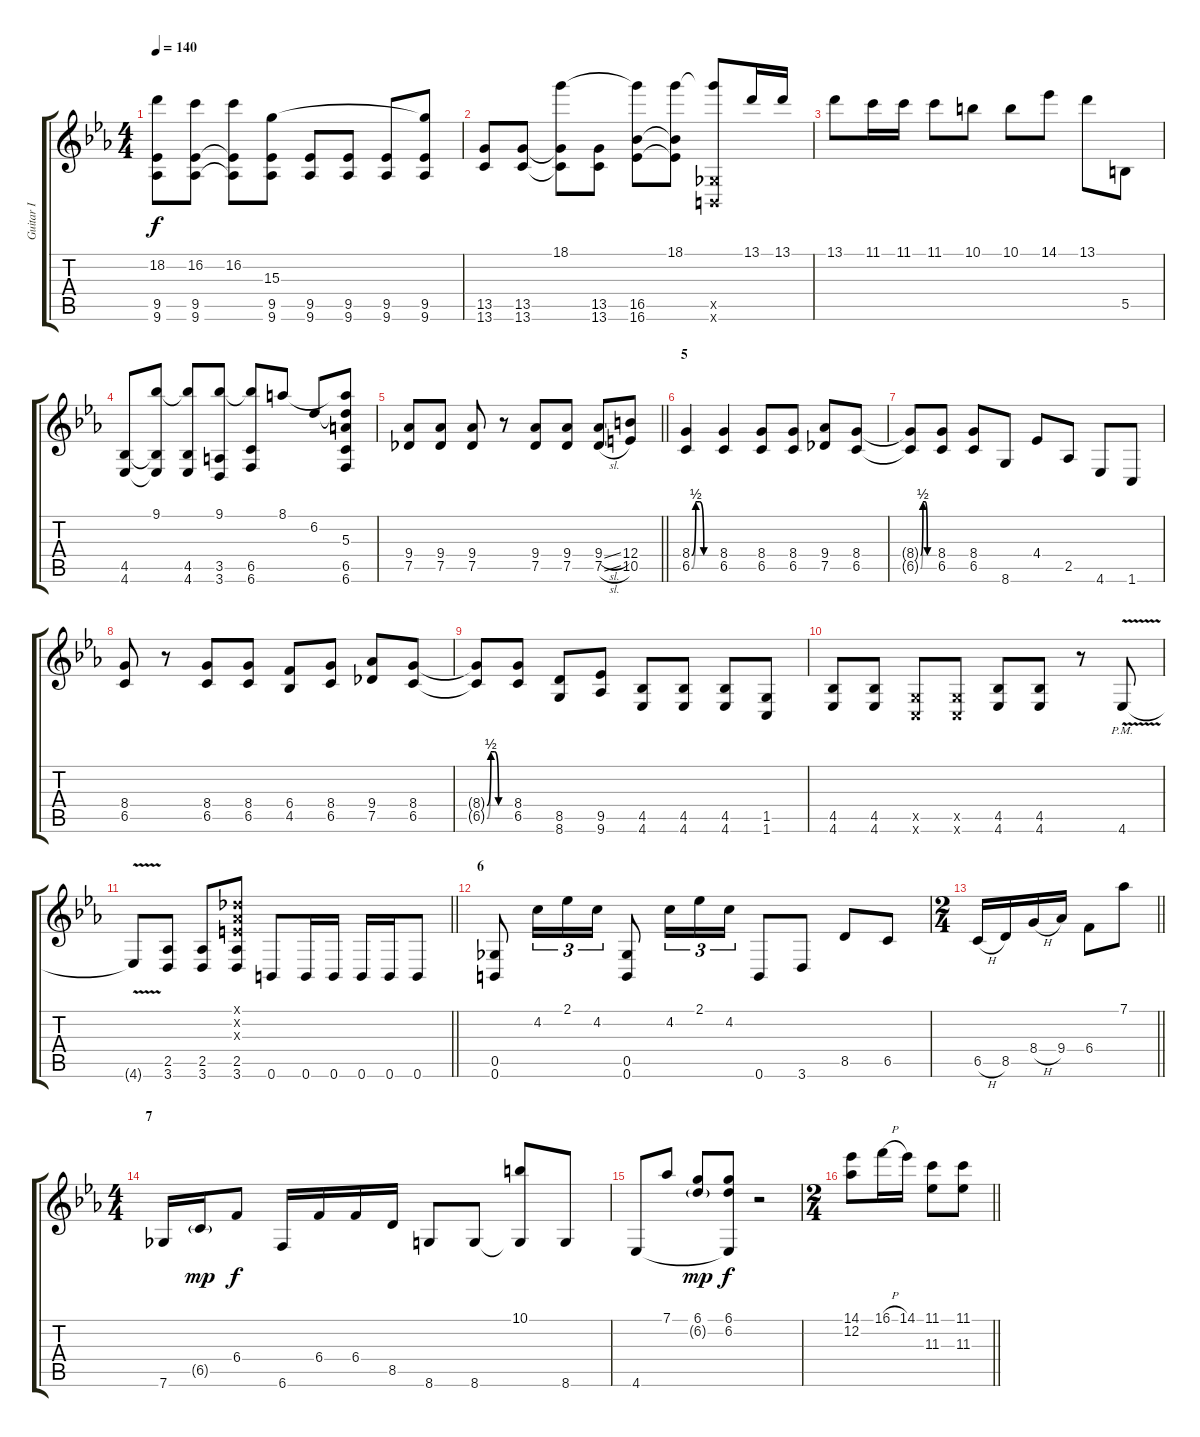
\track ("Guitar I" "Guitar I") {instrument overdrivenguitar}
\staff {score tabs}
\tuning (Db4 Ab3 E3 B2 Gb2 B1) {hide}
\ts (4 4)
\tempo 140
\clef g2
\ks cminor
(18.2{t} 9.5 9.6).8{dy f} (16.2 9.5 9.6).8 (16.2 9.5{t} 9.6{t}).8 (15.3 9.5 9.6).8 (9.5 9.6).8 (9.5 9.6).8 (9.5 9.6).8 (15.3{t} 9.5 9.6).8 |
(13.5 13.6).8 (13.5 13.6).8 (18.1 13.5{t} 13.6{t}).8 (13.5 13.6).8 (18.1{t} 16.5 16.6).8 (18.1 16.5{t} 16.6{t}).8 (18.1{t} 0.5{x} 0.6{x}).8 13.1.16 13.1.16 |
13.1.8 11.1.16 11.1.16 11.1.8 10.1.8 10.1.8 14.1.8 13.1.8 5.5.8 |
(4.5 4.6).8 (9.1 4.5{t} 4.6{t}).8 (9.1{t} 4.5 4.6).8 (9.1 3.5 3.6).8 (9.1{t} 6.5 6.6).8 8.1.8 6.2.8 (8.1{t} 6.2{t} 5.3 6.5 6.6).8 |
\barLineRight lightlight
(9.4 7.5).8 (9.4 7.5).8 (9.4 7.5).8 r.8 (9.4 7.5).8 (9.4 7.5).8 (9.4{sl} 7.5{sl}).8 (12.4 10.5).8 |
\section ("" "5")
(8.4{be (custom 0 0 10 2 20 2 30 0 60 0)} 6.5{be (custom 0 0 10 2 20 2 30 0 60 0)}).4 (8.4 6.5).4 (8.4 6.5).8 (8.4 6.5).8 (9.4 7.5).8 (8.4 6.5).8 |
(8.4{be (custom 0 0 10 2 20 2 30 0 60 0) t} 6.5{be (custom 0 0 10 2 20 2 30 0 60 0) t}).8 (8.4 6.5).8 (8.4 6.5).8 8.6.8 4.4.8 2.5.8 4.6.8 1.6.8 |
(8.4 6.5).8 r.8 (8.4 6.5).8 (8.4 6.5).8 (6.4 4.5).8 (8.4 6.5).8 (9.4 7.5).8 (8.4 6.5).8 |
(8.4{be (custom 0 0 10 2 20 2 30 0 60 0) t} 6.5{be (custom 0 0 10 2 20 2 30 0 60 0) t}).8 (8.4 6.5).8 (8.5 8.6).8 (9.5 9.6).8 (4.5 4.6).8 (4.5 4.6).8 (4.5 4.6).8 (1.5 1.6).8 |
(4.5 4.6).8 (4.5 4.6).8 (1.5{x} 1.6{x}).8 (1.5{x} 1.6{x}).8 (4.5 4.6).8 (4.5 4.6).8 r.8 4.6{v pm}.8 |
\barLineRight lightlight
4.6{t}.8 (2.5 3.6).8 (2.5 3.6).8 (0.1{x} 0.2{x} 0.3{x} 2.5 3.6).8 0.6.8 0.6.16 0.6.16 0.6.16 0.6.16 0.6.8 |
\section ("" "6")
(0.5 0.6).8 4.2.16{tu (3 2)} 2.1.16{tu (3 2)} 4.2.16{tu (3 2)} (0.5 0.6).8 4.2.16{tu (3 2)} 2.1.16{tu (3 2)} 4.2.16{tu (3 2)} 0.6.8 3.6.8 8.5.8 6.5.8 |
\ts (2 4)
\barLineRight lightlight
6.5{h}.16 8.5.16 8.4{h}.16 9.4.16 6.4.8 7.1.8 |
\ts (4 4)
\section ("" "7")
7.6.16 6.5{g}.16{dy mp} 6.4.8{dy f} 6.6.16 6.4.16 6.4.16 8.5.16 8.6.8 8.6.8 (10.1 8.6{t}).8 8.6.8 |
4.6.8 7.1.8 (6.1 6.2{g}).8{dy mp} (6.1 6.2 4.6{t}).8{dy f} r.2 |
\ts (2 4)
\barLineRight lightlight
(14.1 12.2).8 16.1{h}.16 14.1.16 (11.1 11.3).8 (11.1 11.3).8
